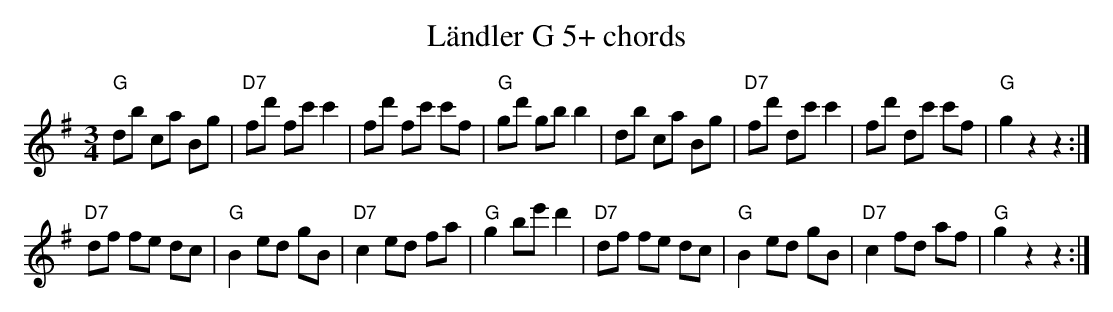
X:1
T:Ländler G 5+ chords
M:3/4
L:1/8
K:Gmaj%%MIDI gchordon
"G"db ca Bg | "D7"fd' fc' c'2 | fd' fc' c'f | "G"gd' gb b2 | \
db ca Bg | "D7"fd' dc' c'2 | fd' dc' c'f | "G"g2 z2 z2 :|
"D7"df fe dc | "G"B2 ed gB | "D7"c2 ed fa | "G"g2 be' d'2 | \
"D7"df fe dc | "G"B2 ed gB | "D7"c2 fd af | "G"g2 z2 z2 :|
